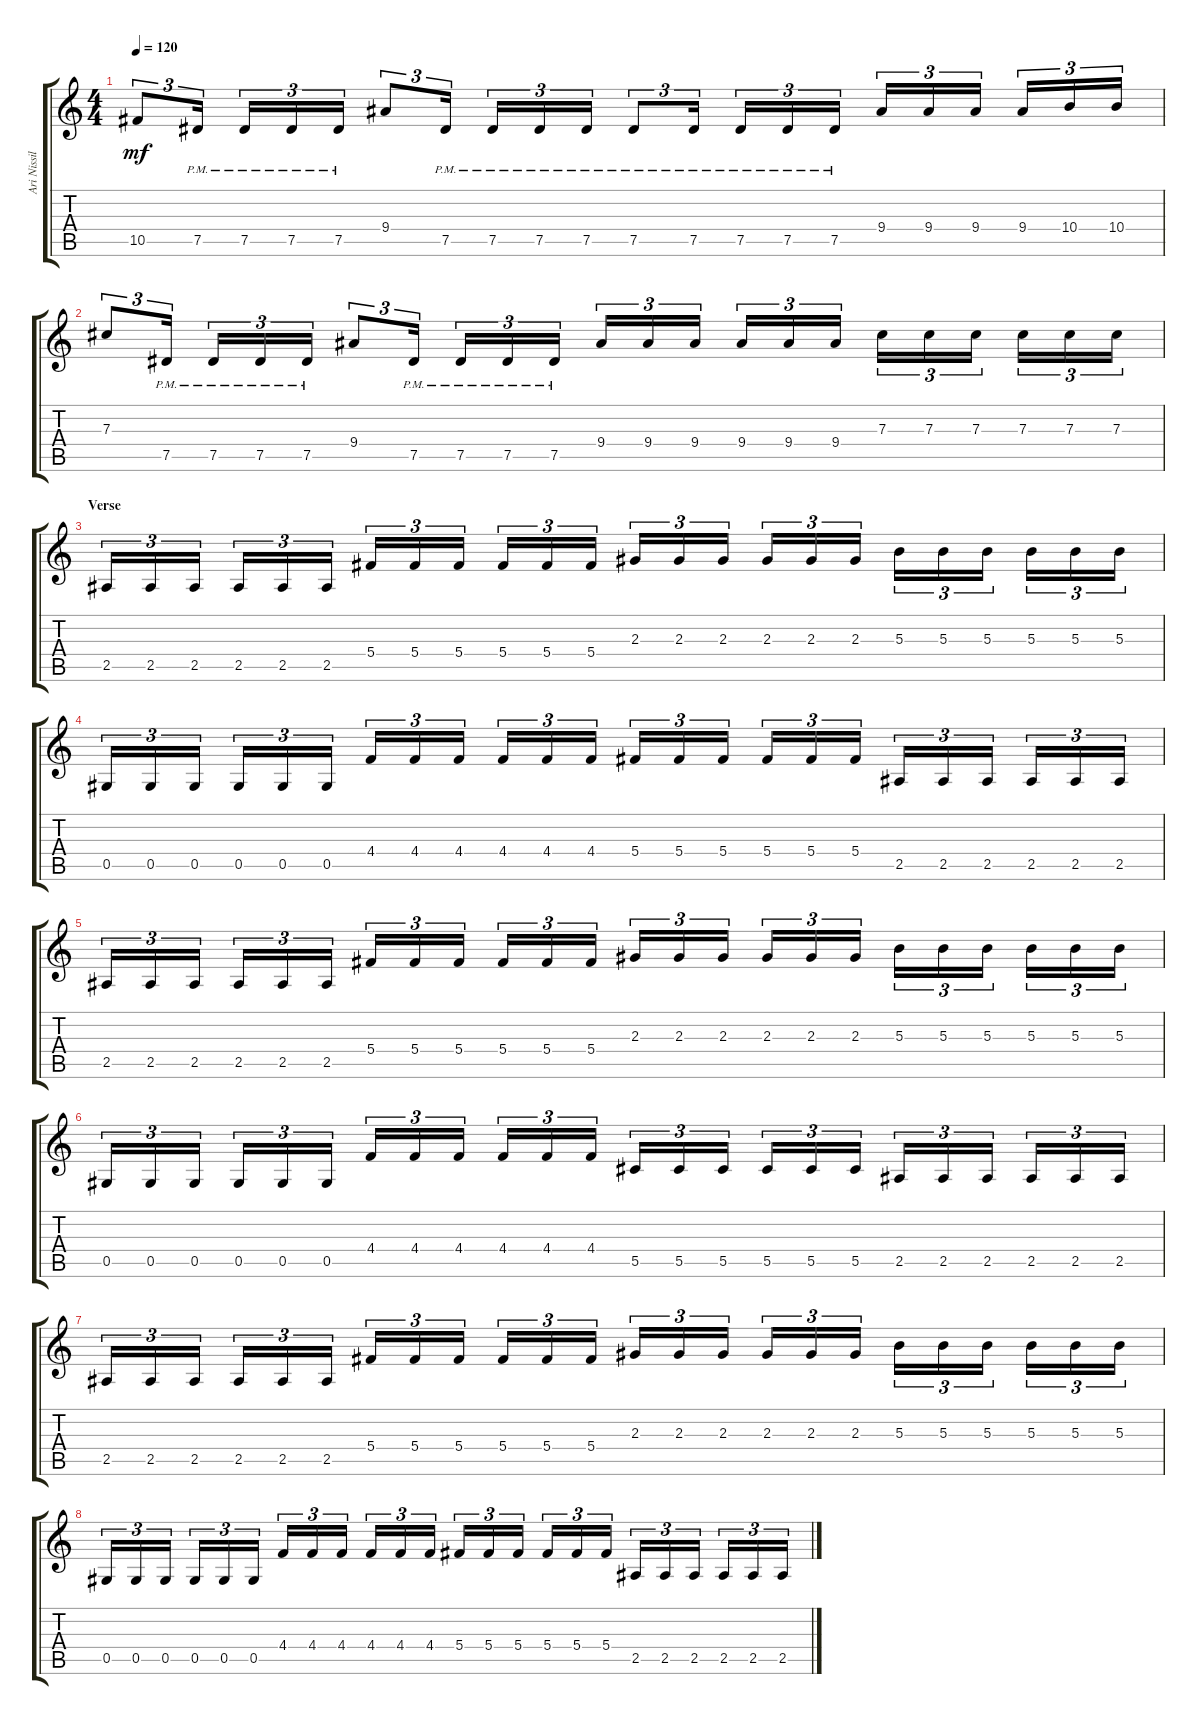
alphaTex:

\track ("Ari Nissila (rhythm)" "Ari Nissil") {instrument distortionguitar}
\staff {score tabs}
\tuning (Eb4 Bb3 Gb3 Db3 Ab2 Eb2) {hide}
\ts (4 4)
\tempo 120
\clef g2
\ks c
10.5.8{tu (3 2) dy mf} 7.5{pm}.16{tu (3 2)} 7.5{pm}.16{tu (3 2)} 7.5{pm}.16{tu (3 2)} 7.5{pm}.16{tu (3 2)} 9.4.8{tu (3 2)} 7.5{pm}.16{tu (3 2)} 7.5{pm}.16{tu (3 2)} 7.5{pm}.16{tu (3 2)} 7.5{pm}.16{tu (3 2)} 7.5{pm}.8{tu (3 2)} 7.5{pm}.16{tu (3 2)} 7.5{pm}.16{tu (3 2)} 7.5{pm}.16{tu (3 2)} 7.5{pm}.16{tu (3 2)} 9.4.16{tu (3 2)} 9.4.16{tu (3 2)} 9.4.16{tu (3 2)} 9.4.16{tu (3 2)} 10.4.16{tu (3 2)} 10.4.16{tu (3 2)} |
7.3.8{tu (3 2)} 7.5{pm}.16{tu (3 2)} 7.5{pm}.16{tu (3 2)} 7.5{pm}.16{tu (3 2)} 7.5{pm}.16{tu (3 2)} 9.4.8{tu (3 2)} 7.5{pm}.16{tu (3 2)} 7.5{pm}.16{tu (3 2)} 7.5{pm}.16{tu (3 2)} 7.5{pm}.16{tu (3 2)} 9.4.16{tu (3 2)} 9.4.16{tu (3 2)} 9.4.16{tu (3 2)} 9.4.16{tu (3 2)} 9.4.16{tu (3 2)} 9.4.16{tu (3 2)} 7.3.16{tu (3 2)} 7.3.16{tu (3 2)} 7.3.16{tu (3 2)} 7.3.16{tu (3 2)} 7.3.16{tu (3 2)} 7.3.16{tu (3 2)} |
\section ("" "Verse")
2.5.16{tu (3 2)} 2.5.16{tu (3 2)} 2.5.16{tu (3 2)} 2.5.16{tu (3 2)} 2.5.16{tu (3 2)} 2.5.16{tu (3 2)} 5.4.16{tu (3 2)} 5.4.16{tu (3 2)} 5.4.16{tu (3 2)} 5.4.16{tu (3 2)} 5.4.16{tu (3 2)} 5.4.16{tu (3 2)} 2.3.16{tu (3 2)} 2.3.16{tu (3 2)} 2.3.16{tu (3 2)} 2.3.16{tu (3 2)} 2.3.16{tu (3 2)} 2.3.16{tu (3 2)} 5.3.16{tu (3 2)} 5.3.16{tu (3 2)} 5.3.16{tu (3 2)} 5.3.16{tu (3 2)} 5.3.16{tu (3 2)} 5.3.16{tu (3 2)} |
0.5.16{tu (3 2)} 0.5.16{tu (3 2)} 0.5.16{tu (3 2)} 0.5.16{tu (3 2)} 0.5.16{tu (3 2)} 0.5.16{tu (3 2)} 4.4.16{tu (3 2)} 4.4.16{tu (3 2)} 4.4.16{tu (3 2)} 4.4.16{tu (3 2)} 4.4.16{tu (3 2)} 4.4.16{tu (3 2)} 5.4.16{tu (3 2)} 5.4.16{tu (3 2)} 5.4.16{tu (3 2)} 5.4.16{tu (3 2)} 5.4.16{tu (3 2)} 5.4.16{tu (3 2)} 2.5.16{tu (3 2)} 2.5.16{tu (3 2)} 2.5.16{tu (3 2)} 2.5.16{tu (3 2)} 2.5.16{tu (3 2)} 2.5.16{tu (3 2)} |
2.5.16{tu (3 2)} 2.5.16{tu (3 2)} 2.5.16{tu (3 2)} 2.5.16{tu (3 2)} 2.5.16{tu (3 2)} 2.5.16{tu (3 2)} 5.4.16{tu (3 2)} 5.4.16{tu (3 2)} 5.4.16{tu (3 2)} 5.4.16{tu (3 2)} 5.4.16{tu (3 2)} 5.4.16{tu (3 2)} 2.3.16{tu (3 2)} 2.3.16{tu (3 2)} 2.3.16{tu (3 2)} 2.3.16{tu (3 2)} 2.3.16{tu (3 2)} 2.3.16{tu (3 2)} 5.3.16{tu (3 2)} 5.3.16{tu (3 2)} 5.3.16{tu (3 2)} 5.3.16{tu (3 2)} 5.3.16{tu (3 2)} 5.3.16{tu (3 2)} |
0.5.16{tu (3 2)} 0.5.16{tu (3 2)} 0.5.16{tu (3 2)} 0.5.16{tu (3 2)} 0.5.16{tu (3 2)} 0.5.16{tu (3 2)} 4.4.16{tu (3 2)} 4.4.16{tu (3 2)} 4.4.16{tu (3 2)} 4.4.16{tu (3 2)} 4.4.16{tu (3 2)} 4.4.16{tu (3 2)} 5.5.16{tu (3 2)} 5.5.16{tu (3 2)} 5.5.16{tu (3 2)} 5.5.16{tu (3 2)} 5.5.16{tu (3 2)} 5.5.16{tu (3 2)} 2.5.16{tu (3 2)} 2.5.16{tu (3 2)} 2.5.16{tu (3 2)} 2.5.16{tu (3 2)} 2.5.16{tu (3 2)} 2.5.16{tu (3 2)} |
2.5.16{tu (3 2)} 2.5.16{tu (3 2)} 2.5.16{tu (3 2)} 2.5.16{tu (3 2)} 2.5.16{tu (3 2)} 2.5.16{tu (3 2)} 5.4.16{tu (3 2)} 5.4.16{tu (3 2)} 5.4.16{tu (3 2)} 5.4.16{tu (3 2)} 5.4.16{tu (3 2)} 5.4.16{tu (3 2)} 2.3.16{tu (3 2)} 2.3.16{tu (3 2)} 2.3.16{tu (3 2)} 2.3.16{tu (3 2)} 2.3.16{tu (3 2)} 2.3.16{tu (3 2)} 5.3.16{tu (3 2)} 5.3.16{tu (3 2)} 5.3.16{tu (3 2)} 5.3.16{tu (3 2)} 5.3.16{tu (3 2)} 5.3.16{tu (3 2)} |
0.5.16{tu (3 2)} 0.5.16{tu (3 2)} 0.5.16{tu (3 2)} 0.5.16{tu (3 2)} 0.5.16{tu (3 2)} 0.5.16{tu (3 2)} 4.4.16{tu (3 2)} 4.4.16{tu (3 2)} 4.4.16{tu (3 2)} 4.4.16{tu (3 2)} 4.4.16{tu (3 2)} 4.4.16{tu (3 2)} 5.4.16{tu (3 2)} 5.4.16{tu (3 2)} 5.4.16{tu (3 2)} 5.4.16{tu (3 2)} 5.4.16{tu (3 2)} 5.4.16{tu (3 2)} 2.5.16{tu (3 2)} 2.5.16{tu (3 2)} 2.5.16{tu (3 2)} 2.5.16{tu (3 2)} 2.5.16{tu (3 2)} 2.5.16{tu (3 2)}
